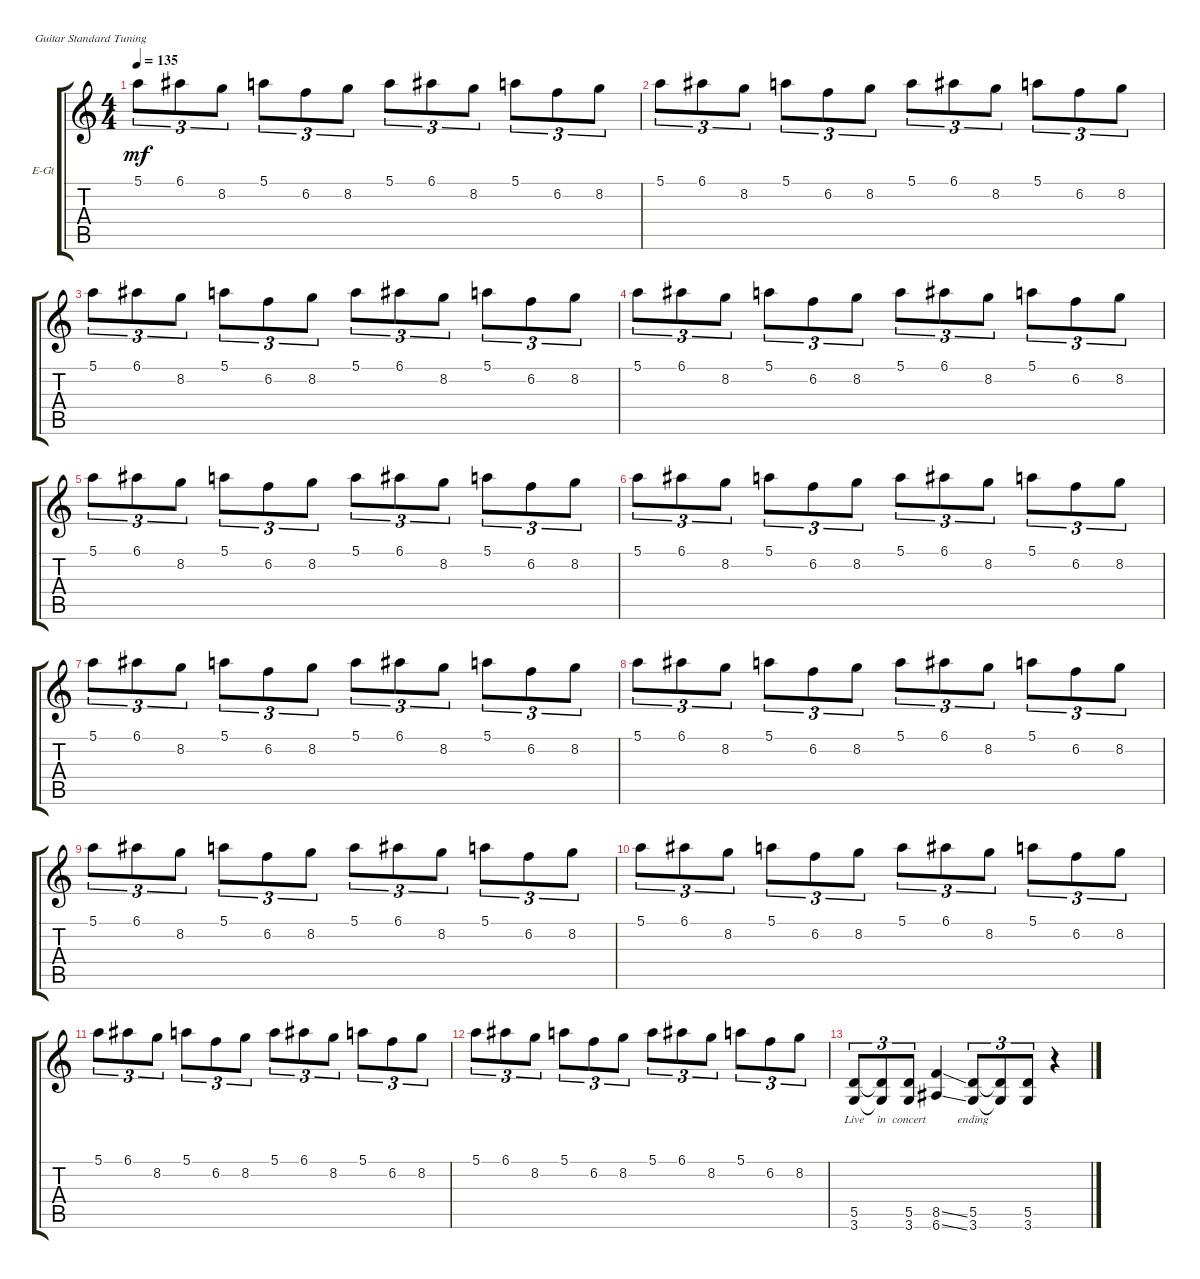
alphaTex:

\defaultSystemsLayout 4
\bracketExtendMode groupsimilarinstruments
\firstSystemTrackNameOrientation horizontal
\otherSystemsTrackNameOrientation horizontal
\track ("Electric Guitar" "E-Gt") {instrument distortionguitar}
\staff {score tabs}
\tuning (E4 B3 G3 D3 A2 E2)
\ts (4 4)
\tempo 135
\clef g2
\ks c
5.1.8{tu (3 2) dy mf} 6.1.8{tu (3 2)} 8.2.8{tu (3 2)} 5.1.8{tu (3 2)} 6.2.8{tu (3 2)} 8.2.8{tu (3 2)} 5.1.8{tu (3 2)} 6.1.8{tu (3 2)} 8.2.8{tu (3 2)} 5.1.8{tu (3 2)} 6.2.8{tu (3 2)} 8.2.8{tu (3 2)} |
5.1.8{tu (3 2)} 6.1.8{tu (3 2)} 8.2.8{tu (3 2)} 5.1.8{tu (3 2)} 6.2.8{tu (3 2)} 8.2.8{tu (3 2)} 5.1.8{tu (3 2)} 6.1.8{tu (3 2)} 8.2.8{tu (3 2)} 5.1.8{tu (3 2)} 6.2.8{tu (3 2)} 8.2.8{tu (3 2)} |
5.1.8{tu (3 2)} 6.1.8{tu (3 2)} 8.2.8{tu (3 2)} 5.1.8{tu (3 2)} 6.2.8{tu (3 2)} 8.2.8{tu (3 2)} 5.1.8{tu (3 2)} 6.1.8{tu (3 2)} 8.2.8{tu (3 2)} 5.1.8{tu (3 2)} 6.2.8{tu (3 2)} 8.2.8{tu (3 2)} |
5.1.8{tu (3 2)} 6.1.8{tu (3 2)} 8.2.8{tu (3 2)} 5.1.8{tu (3 2)} 6.2.8{tu (3 2)} 8.2.8{tu (3 2)} 5.1.8{tu (3 2)} 6.1.8{tu (3 2)} 8.2.8{tu (3 2)} 5.1.8{tu (3 2)} 6.2.8{tu (3 2)} 8.2.8{tu (3 2)} |
5.1.8{tu (3 2)} 6.1.8{tu (3 2)} 8.2.8{tu (3 2)} 5.1.8{tu (3 2)} 6.2.8{tu (3 2)} 8.2.8{tu (3 2)} 5.1.8{tu (3 2)} 6.1.8{tu (3 2)} 8.2.8{tu (3 2)} 5.1.8{tu (3 2)} 6.2.8{tu (3 2)} 8.2.8{tu (3 2)} |
5.1.8{tu (3 2)} 6.1.8{tu (3 2)} 8.2.8{tu (3 2)} 5.1.8{tu (3 2)} 6.2.8{tu (3 2)} 8.2.8{tu (3 2)} 5.1.8{tu (3 2)} 6.1.8{tu (3 2)} 8.2.8{tu (3 2)} 5.1.8{tu (3 2)} 6.2.8{tu (3 2)} 8.2.8{tu (3 2)} |
5.1.8{tu (3 2)} 6.1.8{tu (3 2)} 8.2.8{tu (3 2)} 5.1.8{tu (3 2)} 6.2.8{tu (3 2)} 8.2.8{tu (3 2)} 5.1.8{tu (3 2)} 6.1.8{tu (3 2)} 8.2.8{tu (3 2)} 5.1.8{tu (3 2)} 6.2.8{tu (3 2)} 8.2.8{tu (3 2)} |
5.1.8{tu (3 2)} 6.1.8{tu (3 2)} 8.2.8{tu (3 2)} 5.1.8{tu (3 2)} 6.2.8{tu (3 2)} 8.2.8{tu (3 2)} 5.1.8{tu (3 2)} 6.1.8{tu (3 2)} 8.2.8{tu (3 2)} 5.1.8{tu (3 2)} 6.2.8{tu (3 2)} 8.2.8{tu (3 2)} |
5.1.8{tu (3 2)} 6.1.8{tu (3 2)} 8.2.8{tu (3 2)} 5.1.8{tu (3 2)} 6.2.8{tu (3 2)} 8.2.8{tu (3 2)} 5.1.8{tu (3 2)} 6.1.8{tu (3 2)} 8.2.8{tu (3 2)} 5.1.8{tu (3 2)} 6.2.8{tu (3 2)} 8.2.8{tu (3 2)} |
5.1.8{tu (3 2)} 6.1.8{tu (3 2)} 8.2.8{tu (3 2)} 5.1.8{tu (3 2)} 6.2.8{tu (3 2)} 8.2.8{tu (3 2)} 5.1.8{tu (3 2)} 6.1.8{tu (3 2)} 8.2.8{tu (3 2)} 5.1.8{tu (3 2)} 6.2.8{tu (3 2)} 8.2.8{tu (3 2)} |
5.1.8{tu (3 2)} 6.1.8{tu (3 2)} 8.2.8{tu (3 2)} 5.1.8{tu (3 2)} 6.2.8{tu (3 2)} 8.2.8{tu (3 2)} 5.1.8{tu (3 2)} 6.1.8{tu (3 2)} 8.2.8{tu (3 2)} 5.1.8{tu (3 2)} 6.2.8{tu (3 2)} 8.2.8{tu (3 2)} |
5.1.8{tu (3 2)} 6.1.8{tu (3 2)} 8.2.8{tu (3 2)} 5.1.8{tu (3 2)} 6.2.8{tu (3 2)} 8.2.8{tu (3 2)} 5.1.8{tu (3 2)} 6.1.8{tu (3 2)} 8.2.8{tu (3 2)} 5.1.8{tu (3 2)} 6.2.8{tu (3 2)} 8.2.8{tu (3 2)} |
(3.6 5.5).8{tu (3 2) lyrics (0 "Live") lyrics (1 "") lyrics (2 "") lyrics (3 "") lyrics (4 "")} (3.6{t} 5.5{t}).8{tu (3 2) lyrics (0 "in") lyrics (1 "") lyrics (2 "") lyrics (3 "") lyrics (4 "")} (5.5 3.6).8{tu (3 2) lyrics (0 "concert") lyrics (1 "") lyrics (2 "") lyrics (3 "") lyrics (4 "")} (6.6{ss} 8.5{ss}).4{lyrics (0 "") lyrics (1 "") lyrics (2 "") lyrics (3 "") lyrics (4 "")} (3.6 5.5).8{tu (3 2) lyrics (0 "ending") lyrics (1 "") lyrics (2 "") lyrics (3 "") lyrics (4 "")} (3.6{t} 5.5{t}).8{tu (3 2) lyrics (0 "") lyrics (1 "") lyrics (2 "") lyrics (3 "") lyrics (4 "")} (3.6 5.5).8{tu (3 2)} r.4
